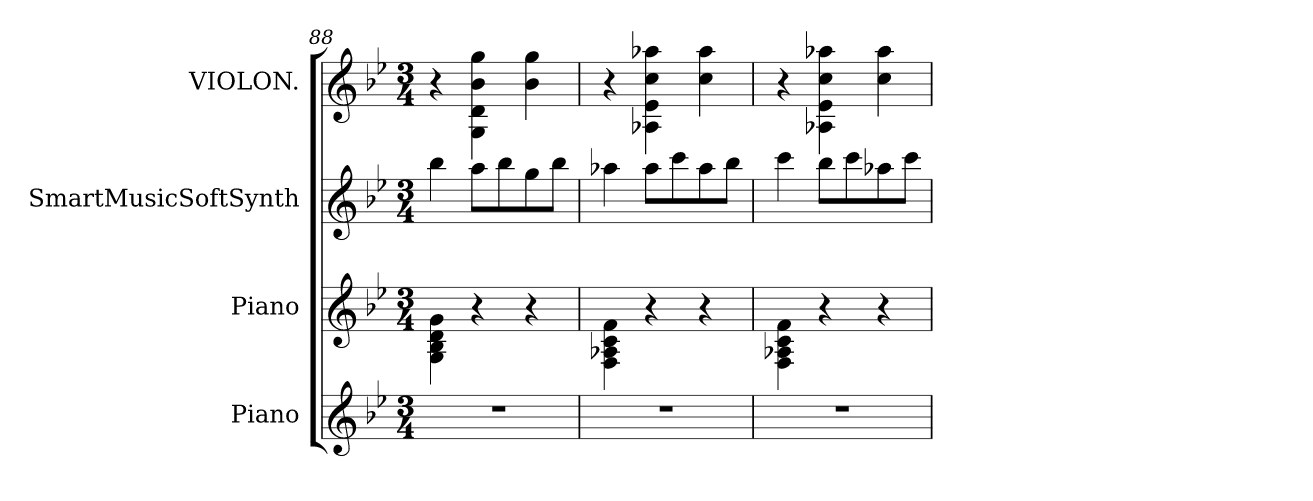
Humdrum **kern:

**kern	**kern	**kern	**kern
*part4	*part3	*part2	*part1
*staff4	*staff3	*staff2	*staff1
*I"Piano	*I"Piano	*I"SmartMusicSoftSynth	*I"VIOLON.
*I'P.	*	*	*
!!LO:LB:g=z
*clefG2	*clefG2	*clefG2	*clefG2
*k[b-e-]	*k[b-e-]	*k[b-e-]	*k[b-e-]
*B-:	*B-:	*B-:	*B-:
*M3/4	*M3/4	*M3/4	*M3/4
=88	=88	=88	=88
2.r	4G\ 4B-\ 4d\ 4g\	4bb-\	4r
.	4r	8aa\L	4G\ 4d\ 4b-\ 4gg\
.	.	8bb-\	.
.	4r	8gg\	4b-\ 4gg\
.	.	8bb-\J	.
=89	=89	=89	=89
2.r	4F\ 4A-X\ 4c\ 4f\	4aa-X\	4r
.	4r	8aa-\L	4A-X\ 4e-\ 4cc\ 4aa-X\
.	.	8ccc\	.
.	4r	8aa-\	4cc\ 4aa-\
.	.	8bb-\J	.
=90	=90	=90	=90
2.r	4F\ 4A-X\ 4c\ 4f\	4ccc\	4r
.	4r	8bb-\L	4A-X\ 4e-\ 4cc\ 4aa-X\
.	.	8ccc\	.
.	4r	8aa-X\	4cc\ 4aa-\
.	.	8ccc\J	.
=	=	=	=
*-	*-	*-	*-
